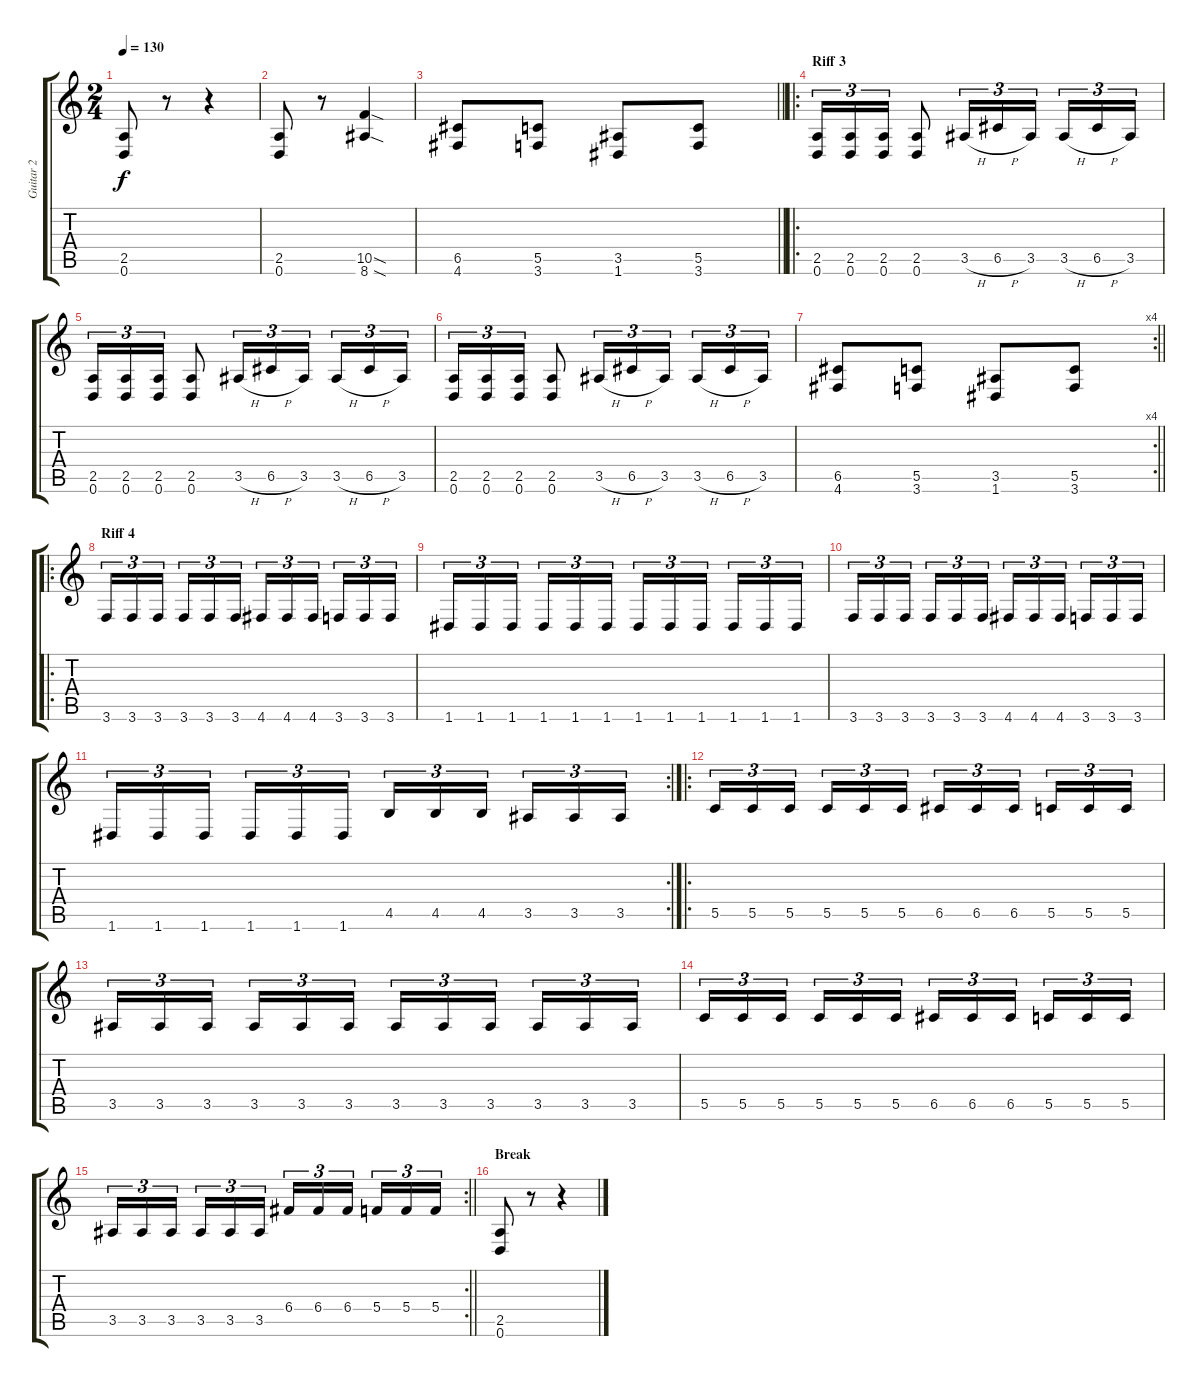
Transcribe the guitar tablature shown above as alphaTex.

\track ("Guitar 2" "Guitar 2") {instrument distortionguitar}
\staff {score tabs}
\tuning (D4 A3 F3 C3 G2 D2) {hide}
\ts (2 4)
\tempo 130
\clef g2
\ks c
(2.5 0.6).8{dy f} r.8 r.4 |
(2.5 0.6).8 r.8 (10.5{sod} 8.6{sod}).4 |
\barLineRight lightlight
(6.5 4.6).8 (5.5 3.6).8 (3.5 1.6).8 (5.5 3.6).8 |
\ro
\section ("" "Riff 3")
(2.5 0.6).16{tu (3 2)} (2.5 0.6).16{tu (3 2)} (2.5 0.6).16{tu (3 2)} (2.5 0.6).8 3.5{h}.16{tu (3 2)} 6.5{h}.16{tu (3 2)} 3.5.16{tu (3 2) beam splitsecondary} 3.5{h}.16{tu (3 2)} 6.5{h}.16{tu (3 2)} 3.5.16{tu (3 2)} |
(2.5 0.6).16{tu (3 2)} (2.5 0.6).16{tu (3 2)} (2.5 0.6).16{tu (3 2)} (2.5 0.6).8 3.5{h}.16{tu (3 2)} 6.5{h}.16{tu (3 2)} 3.5.16{tu (3 2) beam splitsecondary} 3.5{h}.16{tu (3 2)} 6.5{h}.16{tu (3 2)} 3.5.16{tu (3 2)} |
(2.5 0.6).16{tu (3 2)} (2.5 0.6).16{tu (3 2)} (2.5 0.6).16{tu (3 2)} (2.5 0.6).8 3.5{h}.16{tu (3 2)} 6.5{h}.16{tu (3 2)} 3.5.16{tu (3 2) beam splitsecondary} 3.5{h}.16{tu (3 2)} 6.5{h}.16{tu (3 2)} 3.5.16{tu (3 2)} |
\rc 4
\barLineRight lightlight
(6.5 4.6).8 (5.5 3.6).8 (3.5 1.6).8 (5.5 3.6).8 |
\ro
\section ("" "Riff 4")
3.6.16{tu (3 2)} 3.6.16{tu (3 2)} 3.6.16{tu (3 2) beam splitsecondary} 3.6.16{tu (3 2)} 3.6.16{tu (3 2)} 3.6.16{tu (3 2)} 4.6.16{tu (3 2)} 4.6.16{tu (3 2)} 4.6.16{tu (3 2) beam splitsecondary} 3.6.16{tu (3 2)} 3.6.16{tu (3 2)} 3.6.16{tu (3 2)} |
1.6.16{tu (3 2)} 1.6.16{tu (3 2)} 1.6.16{tu (3 2) beam splitsecondary} 1.6.16{tu (3 2)} 1.6.16{tu (3 2)} 1.6.16{tu (3 2)} 1.6.16{tu (3 2)} 1.6.16{tu (3 2)} 1.6.16{tu (3 2) beam splitsecondary} 1.6.16{tu (3 2)} 1.6.16{tu (3 2)} 1.6.16{tu (3 2)} |
3.6.16{tu (3 2)} 3.6.16{tu (3 2)} 3.6.16{tu (3 2) beam splitsecondary} 3.6.16{tu (3 2)} 3.6.16{tu (3 2)} 3.6.16{tu (3 2)} 4.6.16{tu (3 2)} 4.6.16{tu (3 2)} 4.6.16{tu (3 2) beam splitsecondary} 3.6.16{tu (3 2)} 3.6.16{tu (3 2)} 3.6.16{tu (3 2)} |
\rc 2
1.6.16{tu (3 2)} 1.6.16{tu (3 2)} 1.6.16{tu (3 2) beam splitsecondary} 1.6.16{tu (3 2)} 1.6.16{tu (3 2)} 1.6.16{tu (3 2)} 4.5.16{tu (3 2)} 4.5.16{tu (3 2)} 4.5.16{tu (3 2) beam splitsecondary} 3.5.16{tu (3 2)} 3.5.16{tu (3 2)} 3.5.16{tu (3 2)} |
\ro
5.5.16{tu (3 2)} 5.5.16{tu (3 2)} 5.5.16{tu (3 2) beam splitsecondary} 5.5.16{tu (3 2)} 5.5.16{tu (3 2)} 5.5.16{tu (3 2)} 6.5.16{tu (3 2)} 6.5.16{tu (3 2)} 6.5.16{tu (3 2) beam splitsecondary} 5.5.16{tu (3 2)} 5.5.16{tu (3 2)} 5.5.16{tu (3 2)} |
3.5.16{tu (3 2)} 3.5.16{tu (3 2)} 3.5.16{tu (3 2) beam splitsecondary} 3.5.16{tu (3 2)} 3.5.16{tu (3 2)} 3.5.16{tu (3 2)} 3.5.16{tu (3 2)} 3.5.16{tu (3 2)} 3.5.16{tu (3 2) beam splitsecondary} 3.5.16{tu (3 2)} 3.5.16{tu (3 2)} 3.5.16{tu (3 2)} |
5.5.16{tu (3 2)} 5.5.16{tu (3 2)} 5.5.16{tu (3 2) beam splitsecondary} 5.5.16{tu (3 2)} 5.5.16{tu (3 2)} 5.5.16{tu (3 2)} 6.5.16{tu (3 2)} 6.5.16{tu (3 2)} 6.5.16{tu (3 2) beam splitsecondary} 5.5.16{tu (3 2)} 5.5.16{tu (3 2)} 5.5.16{tu (3 2)} |
\rc 2
\barLineRight lightlight
3.5.16{tu (3 2)} 3.5.16{tu (3 2)} 3.5.16{tu (3 2) beam splitsecondary} 3.5.16{tu (3 2)} 3.5.16{tu (3 2)} 3.5.16{tu (3 2)} 6.4.16{tu (3 2)} 6.4.16{tu (3 2)} 6.4.16{tu (3 2) beam splitsecondary} 5.4.16{tu (3 2)} 5.4.16{tu (3 2)} 5.4.16{tu (3 2)} |
\section ("" "Break")
(2.5 0.6).8 r.8 r.4
